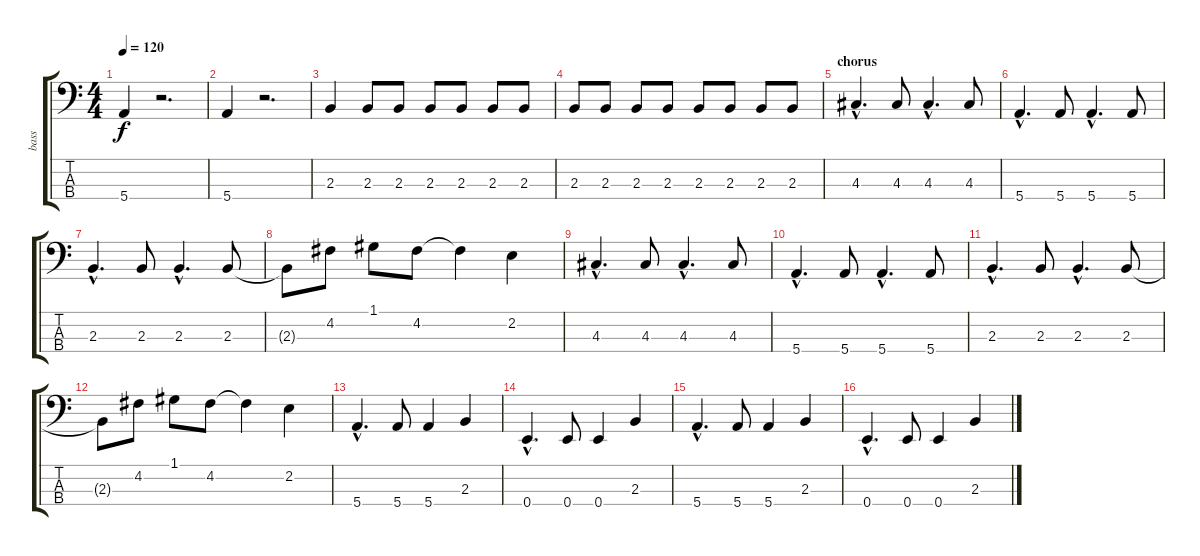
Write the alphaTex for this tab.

\track ("bass" "bass") {instrument electricbassfinger}
\staff {score tabs}
\tuning (G2 D2 A1 E1) {hide}
\ts (4 4)
\tempo 120
\clef f4
\ks c
5.4.4{dy f} r.2{d} |
5.4.4 r.2{d} |
2.3.4 2.3.8 2.3.8 2.3.8 2.3.8 2.3.8 2.3.8 |
2.3.8 2.3.8 2.3.8 2.3.8 2.3.8 2.3.8 2.3.8 2.3.8 |
\section ("" "chorus")
4.3{hac}.4{d} 4.3.8 4.3{hac}.4{d} 4.3.8 |
5.4{hac}.4{d} 5.4.8 5.4{hac}.4{d} 5.4.8 |
2.3{hac}.4{d} 2.3.8 2.3{hac}.4{d} 2.3.8 |
2.3{t}.8 4.2.8 1.1.8 4.2.8 4.2{t}.4 2.2.4 |
4.3{hac}.4{d} 4.3.8 4.3{hac}.4{d} 4.3.8 |
5.4{hac}.4{d} 5.4.8 5.4{hac}.4{d} 5.4.8 |
2.3{hac}.4{d} 2.3.8 2.3{hac}.4{d} 2.3.8 |
2.3{t}.8 4.2.8 1.1.8 4.2.8 4.2{t}.4 2.2.4 |
5.4{hac}.4{d} 5.4.8 5.4.4 2.3.4 |
0.4{hac}.4{d} 0.4.8 0.4.4 2.3.4 |
5.4{hac}.4{d} 5.4.8 5.4.4 2.3.4 |
0.4{hac}.4{d} 0.4.8 0.4.4 2.3.4
